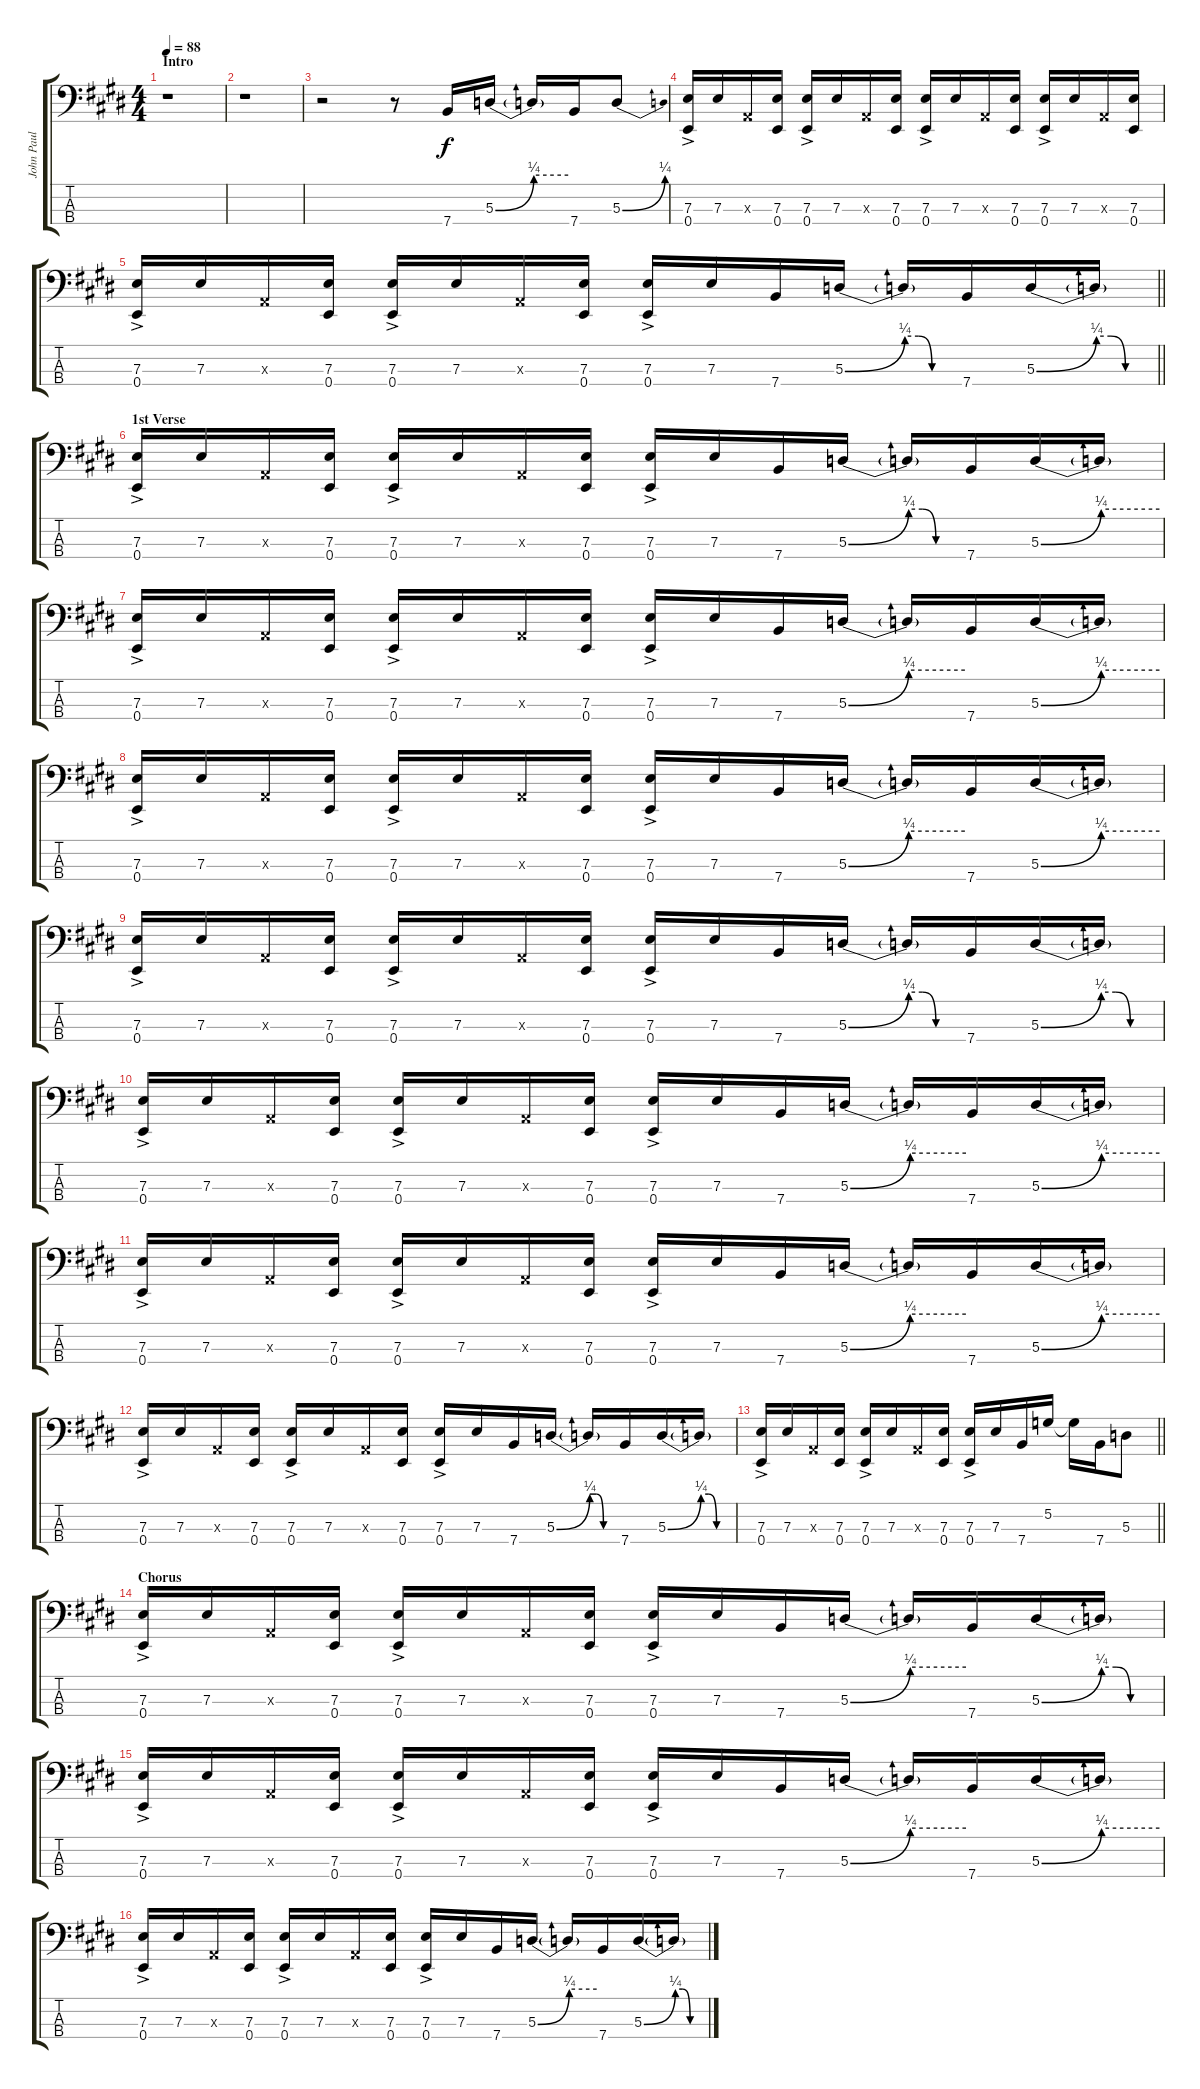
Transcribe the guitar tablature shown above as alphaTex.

\track ("John Paul Electric Bass (w/pick)" "John Paul ") {instrument electricbasspick}
\staff {score tabs}
\tuning (G2 D2 A1 E1) {hide}
\ts (4 4)
\section ("" "Intro")
\tempo 88
\clef f4
\ks e
r.1{dy f instrument electricbasspick} |
r.1 |
r.2 r.8 7.4.16 5.3{be (bend 0 0 60 1)}.16 5.3{be (hold 0 1 60 1) t}.16 7.4.16 5.3{be (bend 0 0 60 1)}.8 |
(7.3{ac} 0.4{ac}).16 7.3.16 0.3{x}.16 (7.3 0.4).16 (7.3{ac} 0.4{ac}).16 7.3.16 0.3{x}.16 (7.3 0.4).16 (7.3{ac} 0.4{ac}).16 7.3.16 0.3{x}.16 (7.3 0.4).16 (7.3{ac} 0.4{ac}).16 7.3.16 0.3{x}.16 (7.3 0.4).16 |
\barLineRight lightlight
(7.3{ac} 0.4{ac}).16 7.3.16 0.3{x}.16 (7.3 0.4).16 (7.3{ac} 0.4{ac}).16 7.3.16 0.3{x}.16 (7.3 0.4).16 (7.3{ac} 0.4{ac}).16 7.3.16 7.4.16 5.3{be (bend 0 0 60 1)}.16 5.3{be (custom 0 1 15 1 30 0 60 0) t}.16 7.4.16 5.3{be (bend 0 0 60 1)}.16 5.3{be (custom 0 1 15 1 30 0 60 0) t}.16 |
\section ("" "1st Verse")
(7.3{ac} 0.4{ac}).16 7.3.16 0.3{x}.16 (7.3 0.4).16 (7.3{ac} 0.4{ac}).16 7.3.16 0.3{x}.16 (7.3 0.4).16 (7.3{ac} 0.4{ac}).16 7.3.16 7.4.16 5.3{be (bend 0 0 60 1)}.16 5.3{be (custom 0 1 15 1 30 0 60 0) t}.16 7.4.16 5.3{be (bend 0 0 60 1)}.16 5.3{be (hold 0 1 60 1) t}.16 |
(7.3{ac} 0.4{ac}).16 7.3.16 0.3{x}.16 (7.3 0.4).16 (7.3{ac} 0.4{ac}).16 7.3.16 0.3{x}.16 (7.3 0.4).16 (7.3{ac} 0.4{ac}).16 7.3.16 7.4.16 5.3{be (bend 0 0 60 1)}.16 5.3{be (hold 0 1 60 1) t}.16 7.4.16 5.3{be (bend 0 0 60 1)}.16 5.3{be (hold 0 1 60 1) t}.16 |
(7.3{ac} 0.4{ac}).16 7.3.16 0.3{x}.16 (7.3 0.4).16 (7.3{ac} 0.4{ac}).16 7.3.16 0.3{x}.16 (7.3 0.4).16 (7.3{ac} 0.4{ac}).16 7.3.16 7.4.16 5.3{be (bend 0 0 60 1)}.16 5.3{be (hold 0 1 60 1) t}.16 7.4.16 5.3{be (bend 0 0 60 1)}.16 5.3{be (hold 0 1 60 1) t}.16 |
(7.3{ac} 0.4{ac}).16 7.3.16 0.3{x}.16 (7.3 0.4).16 (7.3{ac} 0.4{ac}).16 7.3.16 0.3{x}.16 (7.3 0.4).16 (7.3{ac} 0.4{ac}).16 7.3.16 7.4.16 5.3{be (bend 0 0 60 1)}.16 5.3{be (custom 0 1 15 1 30 0 60 0) t}.16 7.4.16 5.3{be (bend 0 0 60 1)}.16 5.3{be (custom 0 1 15 1 30 0 60 0) t}.16 |
(7.3{ac} 0.4{ac}).16 7.3.16 0.3{x}.16 (7.3 0.4).16 (7.3{ac} 0.4{ac}).16 7.3.16 0.3{x}.16 (7.3 0.4).16 (7.3{ac} 0.4{ac}).16 7.3.16 7.4.16 5.3{be (bend 0 0 60 1)}.16 5.3{be (hold 0 1 60 1) t}.16 7.4.16 5.3{be (bend 0 0 60 1)}.16 5.3{be (hold 0 1 60 1) t}.16 |
(7.3{ac} 0.4{ac}).16 7.3.16 0.3{x}.16 (7.3 0.4).16 (7.3{ac} 0.4{ac}).16 7.3.16 0.3{x}.16 (7.3 0.4).16 (7.3{ac} 0.4{ac}).16 7.3.16 7.4.16 5.3{be (bend 0 0 60 1)}.16 5.3{be (hold 0 1 60 1) t}.16 7.4.16 5.3{be (bend 0 0 60 1)}.16 5.3{be (hold 0 1 60 1) t}.16 |
(7.3{ac} 0.4{ac}).16 7.3.16 0.3{x}.16 (7.3 0.4).16 (7.3{ac} 0.4{ac}).16 7.3.16 0.3{x}.16 (7.3 0.4).16 (7.3{ac} 0.4{ac}).16 7.3.16 7.4.16 5.3{be (bend 0 0 60 1)}.16 5.3{be (custom 0 1 15 1 30 0 60 0) t}.16 7.4.16 5.3{be (bend 0 0 60 1)}.16 5.3{be (custom 0 1 15 1 30 0 60 0) t}.16 |
\barLineRight lightlight
(7.3{ac} 0.4{ac}).16 7.3.16 0.3{x}.16 (7.3 0.4).16 (7.3{ac} 0.4{ac}).16 7.3.16 0.3{x}.16 (7.3 0.4).16 (7.3{ac} 0.4{ac}).16 7.3.16 7.4.16 5.2.16 5.2{t}.16 7.4.16 5.3.8 |
\section ("" "Chorus")
(7.3{ac} 0.4{ac}).16 7.3.16 0.3{x}.16 (7.3 0.4).16 (7.3{ac} 0.4{ac}).16 7.3.16 0.3{x}.16 (7.3 0.4).16 (7.3{ac} 0.4{ac}).16 7.3.16 7.4.16 5.3{be (bend 0 0 60 1)}.16 5.3{be (hold 0 1 60 1) t}.16 7.4.16 5.3{be (bend 0 0 60 1)}.16 5.3{be (custom 0 1 15 1 30 0 60 0) t}.16 |
(7.3{ac} 0.4{ac}).16 7.3.16 0.3{x}.16 (7.3 0.4).16 (7.3{ac} 0.4{ac}).16 7.3.16 0.3{x}.16 (7.3 0.4).16 (7.3{ac} 0.4{ac}).16 7.3.16 7.4.16 5.3{be (bend 0 0 60 1)}.16 5.3{be (hold 0 1 60 1) t}.16 7.4.16 5.3{be (bend 0 0 60 1)}.16 5.3{be (hold 0 1 60 1) t}.16 |
(7.3{ac} 0.4{ac}).16 7.3.16 0.3{x}.16 (7.3 0.4).16 (7.3{ac} 0.4{ac}).16 7.3.16 0.3{x}.16 (7.3 0.4).16 (7.3{ac} 0.4{ac}).16 7.3.16 7.4.16 5.3{be (bend 0 0 60 1)}.16 5.3{be (hold 0 1 60 1) t}.16 7.4.16 5.3{be (bend 0 0 60 1)}.16 5.3{be (custom 0 1 15 1 30 0 60 0) t}.16
